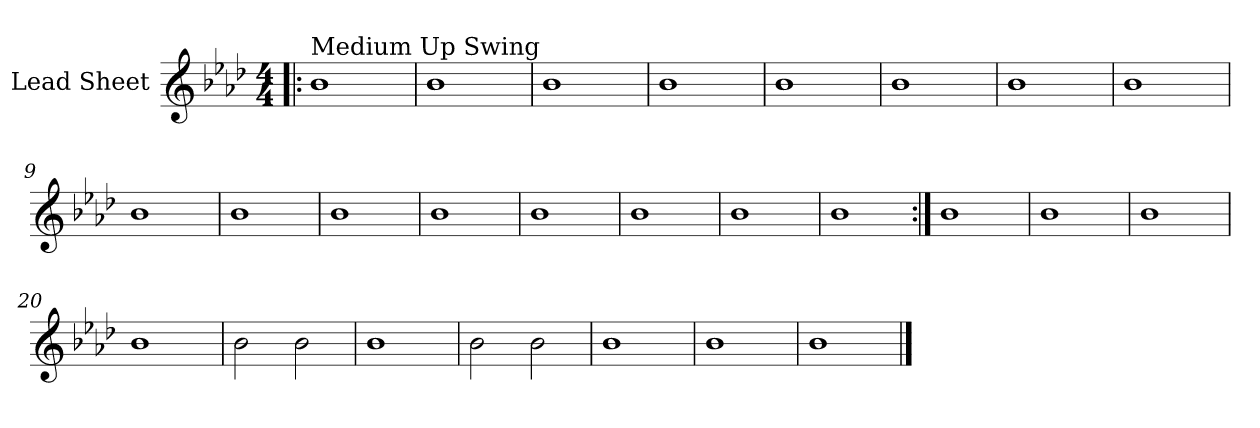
**kern
*part1
*staff1
*I"Lead Sheet
*clefG2
*k[b-e-a-d-]
*A-:
*M4/4
=1!|:
!LO:TX:a:t=Medium Up Swing
1b-
=2
1b-
=3
1b-
=4
1b-
!!LO:LB:g=z
=5
1b-
=6
1b-
=7
1b-
=8
1b-
!!LO:LB:g=z
=9
1b-
=10
1b-
=11
1b-
=12
1b-
!!LO:LB:g=z
=13
1b-
=14
1b-
=15
1b-
=16
1b-
!!LO:LB:g=z
=17:|!
1b-
=18
1b-
!!LO:LB:g=z
=19
1b-
=20
1b-
=21
2b-\
2b-\
=22
1b-
!!LO:LB:g=z
=23
2b-\
2b-\
=24
1b-
=25
1b-
=26
1b-
==
*-
